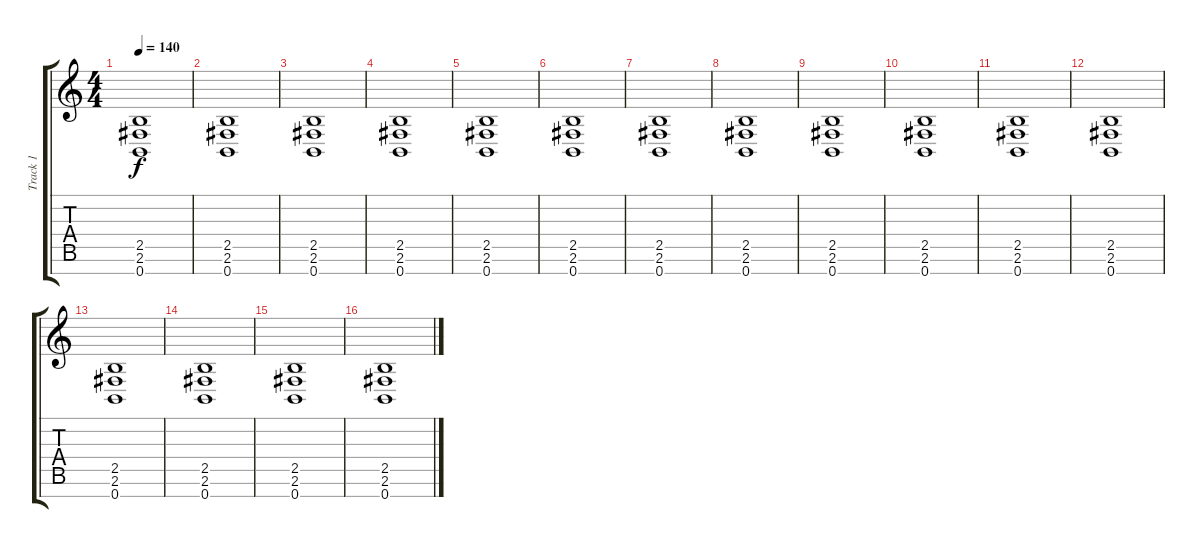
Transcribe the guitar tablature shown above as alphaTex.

\track ("Track 1" "Track 1") {instrument distortionguitar}
\staff {score tabs}
\tuning (E4 B3 G3 D3 A2 E2 B1) {hide}
\ts (4 4)
\tempo 140
\clef g2
\ks c
(2.5{t} 2.6{t} 0.7{t}).1{dy f} |
(2.5 2.6 0.7).1 |
(2.5 2.6 0.7).1 |
(2.5 2.6 0.7).1 |
(2.5 2.6 0.7).1 |
(2.5 2.6 0.7).1 |
(2.5 2.6 0.7).1 |
(2.5 2.6 0.7).1 |
(2.5 2.6 0.7).1 |
(2.5 2.6 0.7).1 |
(2.5 2.6 0.7).1 |
(2.5 2.6 0.7).1 |
(2.5 2.6 0.7).1 |
(2.5 2.6 0.7).1 |
(2.5 2.6 0.7).1 |
(2.5 2.6 0.7).1
